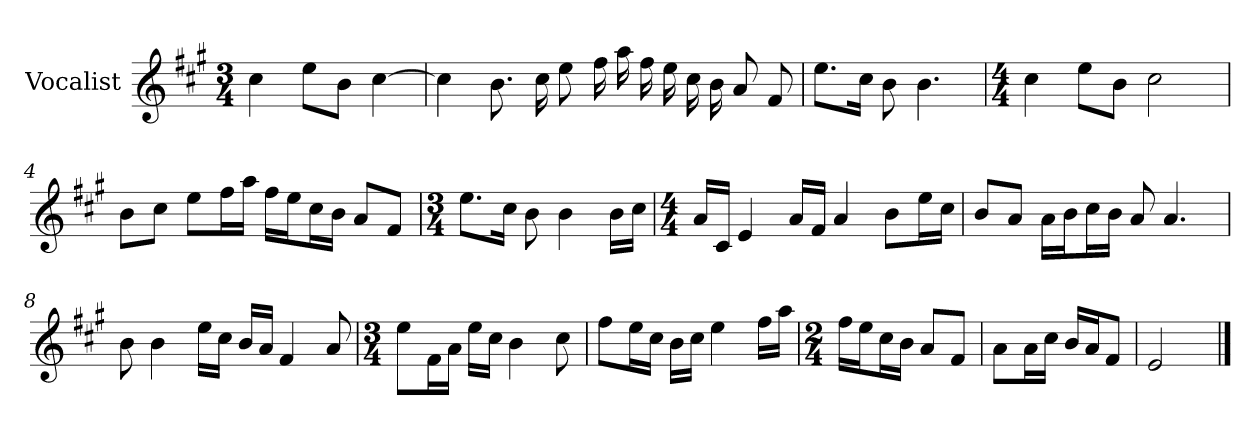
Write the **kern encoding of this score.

**kern
*part1
*staff1
*I"Vocalist
*k[f#c#g#]
*A:
*M3/4
=
4cc#
8eeL
8bJ
[4cc#
=1
4cc#]
8.b
16cc#
8ee
16ff#
16aa
16ff#
16ee
16cc#
16b
8a
8f#
=2
8.eeL
16cc#Jk
8b
4.b
=3
*M4/4
4cc#
8eeL
8bJ
2cc#
=4
8bL
8cc#J
8eeL
16ff#L
16aaJJ
16ff#LL
16eeJ
16cc#L
16bJJ
8aL
8f#J
=5
*M3/4
8.eeL
16cc#Jk
8b
4b
16bLL
16cc#JJ
=6
*M4/4
16aLL
16c#JJ
4e
16aLL
16f#JJ
4a
8bL
16eeL
16cc#JJ
=7
8bL
8aJ
16aLL
16bJ
16cc#L
16bJJ
8a
4.a
=8
8b
4b
16eeLL
16cc#JJ
16bLL
16aJJ
4f#
8a
=9
*M3/4
8eeL
16f#L
16aJJ
16eeLL
16cc#JJ
4b
8cc#
=10
8ff#L
16eeL
16cc#JJ
16bLL
16cc#JJ
4ee
16ff#LL
16aaJJ
=11
*M2/4
16ff#LL
16eeJ
16cc#L
16bJJ
8aL
8f#J
=12
8aL
16aL
16cc#JJ
16bLL
16aJ
8f#J
=13
2e
==
*-
